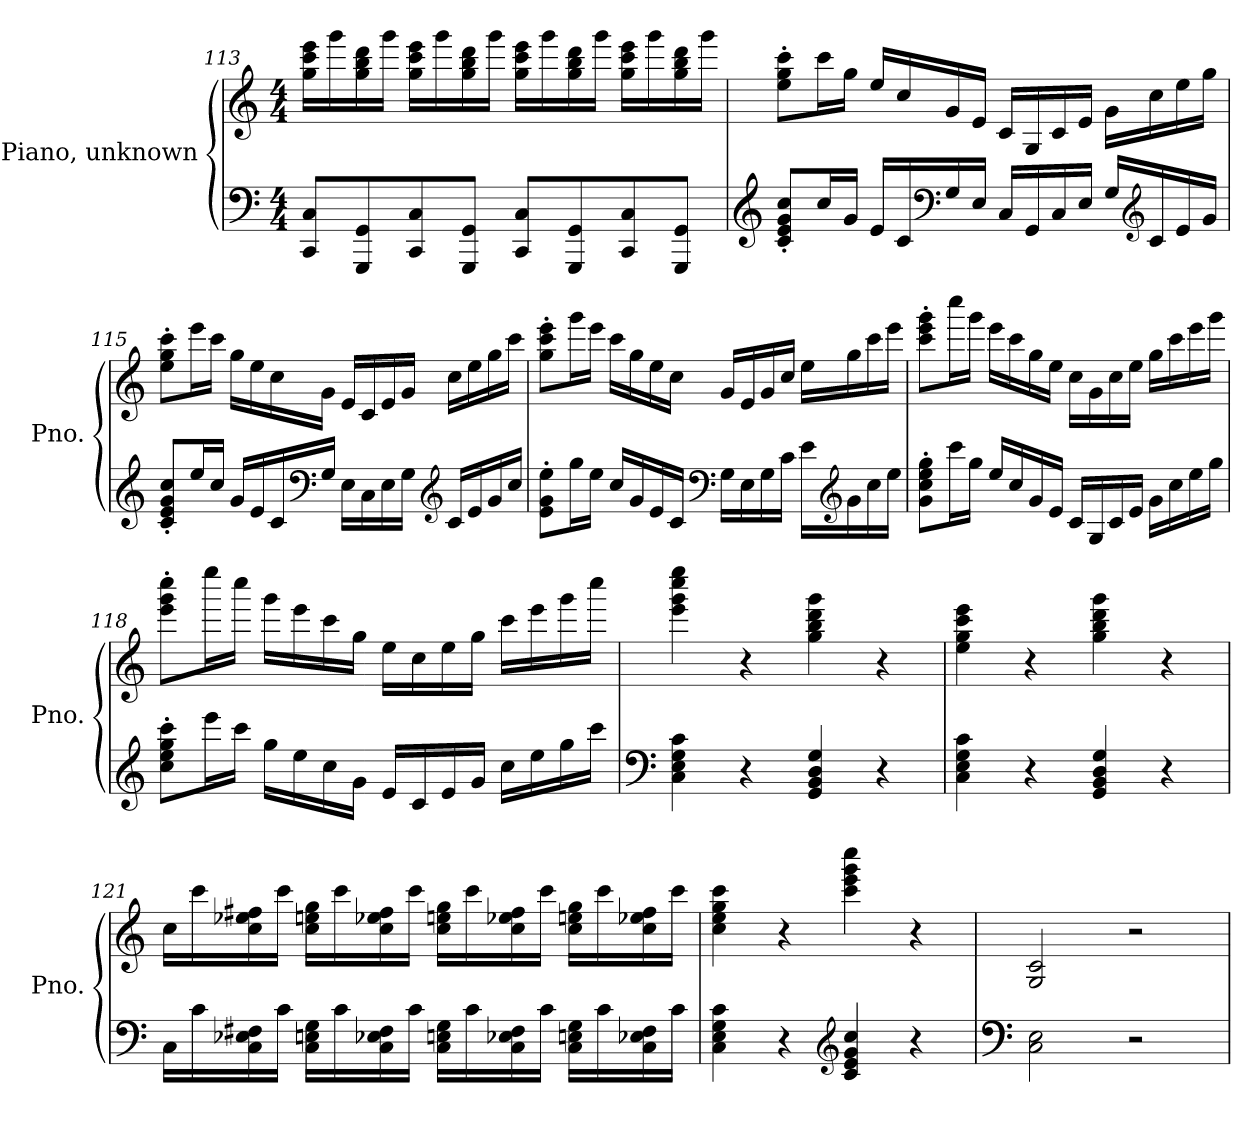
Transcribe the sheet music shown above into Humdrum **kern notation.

**kern	**kern
*part1	*part1
*staff2	*staff1
*I"Piano, unknown	*
*I'Pno.	*
!!LO:LB:g=z
*clefF4	*clefG2
*k[]	*k[]
*M4/4	*M4/4
=113	=113
8CC/ 8C/L	16gg\ 16ccc\ 16eee\LL
.	16ggg\
8GGG/ 8GG/	16gg\ 16bb\ 16ddd\
.	16ggg\JJ
8CC/ 8C/	16gg\ 16ccc\ 16eee\LL
.	16ggg\
8GGG/ 8GG/J	16gg\ 16bb\ 16ddd\
.	16ggg\JJ
8CC/ 8C/L	16gg\ 16ccc\ 16eee\LL
.	16ggg\
8GGG/ 8GG/	16gg\ 16bb\ 16ddd\
.	16ggg\JJ
8CC/ 8C/	16gg\ 16ccc\ 16eee\LL
.	16ggg\
8GGG/ 8GG/J	16gg\ 16bb\ 16ddd\
.	16ggg\JJ
=114	=114
*clefG2	*
8c/' 8e/' 8g/' 8cc/'L	8ee\' 8gg\' 8ccc\'L
16cc/L	16ccc\L
16g/JJ	16gg\JJ
16e/LL	16ee/LL
16c/	16cc/
*clefF4	*
16G/	16g/
16E/JJ	16e/JJ
16C/LL	16c/LL
16GG/	16G/
16C/	16c/
16E/JJ	16e/JJ
16G/LL	16g\LL
*clefG2	*
16c/	16cc\
16e/	16ee\
16g/JJ	16gg\JJ
!!LO:LB:g=z
=115	=115
8c/' 8e/' 8g/' 8cc/'L	8ee\' 8gg\' 8ccc\'L
16ee/L	16eee\L
16cc/JJ	16ccc\JJ
16g/LL	16gg\LL
16e/	16ee\
16c/	16cc\
*clefF4	*
16G/JJ	16g\JJ
16E\LL	16e/LL
16C\	16c/
16E\	16e/
16G\JJ	16g/JJ
*clefG2	*
16c/LL	16cc\LL
16e/	16ee\
16g/	16gg\
16cc/JJ	16ccc\JJ
=116	=116
8e\' 8g\' 8ee\'L	8gg\' 8ccc\' 8eee\'L
16gg\L	16ggg\L
16ee\JJ	16eee\JJ
16cc/LL	16ccc\LL
16g/	16gg\
16e/	16ee\
16c/JJ	16cc\JJ
*clefF4	*
16G\LL	16g/LL
16E\	16e/
16G\	16g/
16c\JJ	16cc/JJ
16e\LL	16ee\LL
*clefG2	*
16g\	16gg\
16cc\	16ccc\
16ee\JJ	16eee\JJ
!!LO:LB:g=z
=117	=117
8g\' 8cc\' 8ee\' 8gg\'L	8ccc\' 8eee\' 8ggg\'L
16ccc\L	16cccc\L
16gg\JJ	16ggg\JJ
16ee/LL	16eee\LL
16cc/	16ccc\
16g/	16gg\
16e/JJ	16ee\JJ
16c/LL	16cc\LL
16G/	16g\
16c/	16cc\
16e/JJ	16ee\JJ
16g\LL	16gg\LL
16cc\	16ccc\
16ee\	16eee\
16gg\JJ	16ggg\JJ
=118	=118
8cc\' 8ee\' 8gg\' 8ccc\'L	8eee\' 8ggg\' 8cccc\'L
16eee\L	16eeee\L
16ccc\JJ	16cccc\JJ
16gg\LL	16ggg\LL
16ee\	16eee\
16cc\	16ccc\
16g\JJ	16gg\JJ
16e/LL	16ee\LL
16c/	16cc\
16e/	16ee\
16g/JJ	16gg\JJ
16cc\LL	16ccc\LL
16ee\	16eee\
16gg\	16ggg\
16ccc\JJ	16cccc\JJ
=119	=119
*clefF4	*
4C\ 4E\ 4G\ 4c\	4eee\ 4ggg\ 4cccc\ 4eeee\
4r	4r
4GG/ 4BB/ 4D/ 4G/	4gg\ 4bb\ 4ddd\ 4ggg\
4r	4r
!!LO:PB:g=z
=120	=120
4C\ 4E\ 4G\ 4c\	4ee\ 4gg\ 4ccc\ 4eee\
4r	4r
4GG/ 4BB/ 4D/ 4G/	4gg\ 4bb\ 4ddd\ 4ggg\
4r	4r
=121	=121
16C\LL	16cc\LL
16c\	16ccc\
16C\ 16E-X\ 16F#X\	16cc\ 16ee-X\ 16ff#X\
16c\JJ	16ccc\JJ
16C\ 16En\ 16G\LL	16cc\ 16een\ 16gg\LL
16c\	16ccc\
16C\ 16E-X\ 16F#\	16cc\ 16ee-X\ 16ff#\
16c\JJ	16ccc\JJ
16C\ 16En\ 16G\LL	16cc\ 16een\ 16gg\LL
16c\	16ccc\
16C\ 16E-X\ 16F#\	16cc\ 16ee-X\ 16ff#\
16c\JJ	16ccc\JJ
16C\ 16En\ 16G\LL	16cc\ 16een\ 16gg\LL
16c\	16ccc\
16C\ 16E-X\ 16F#\	16cc\ 16ee-X\ 16ff#\
16c\JJ	16ccc\JJ
=122	=122
4C\ 4E\ 4G\ 4c\	4cc\ 4ee\ 4gg\ 4ccc\
4r	4r
*clefG2	*
4c/ 4e/ 4g/ 4cc/	4ccc\ 4eee\ 4ggg\ 4cccc\
4r	4r
=123	=123
*clefF4	*
2C\ 2E\	2G/ 2c/
2r	2r
=	=
*-	*-
